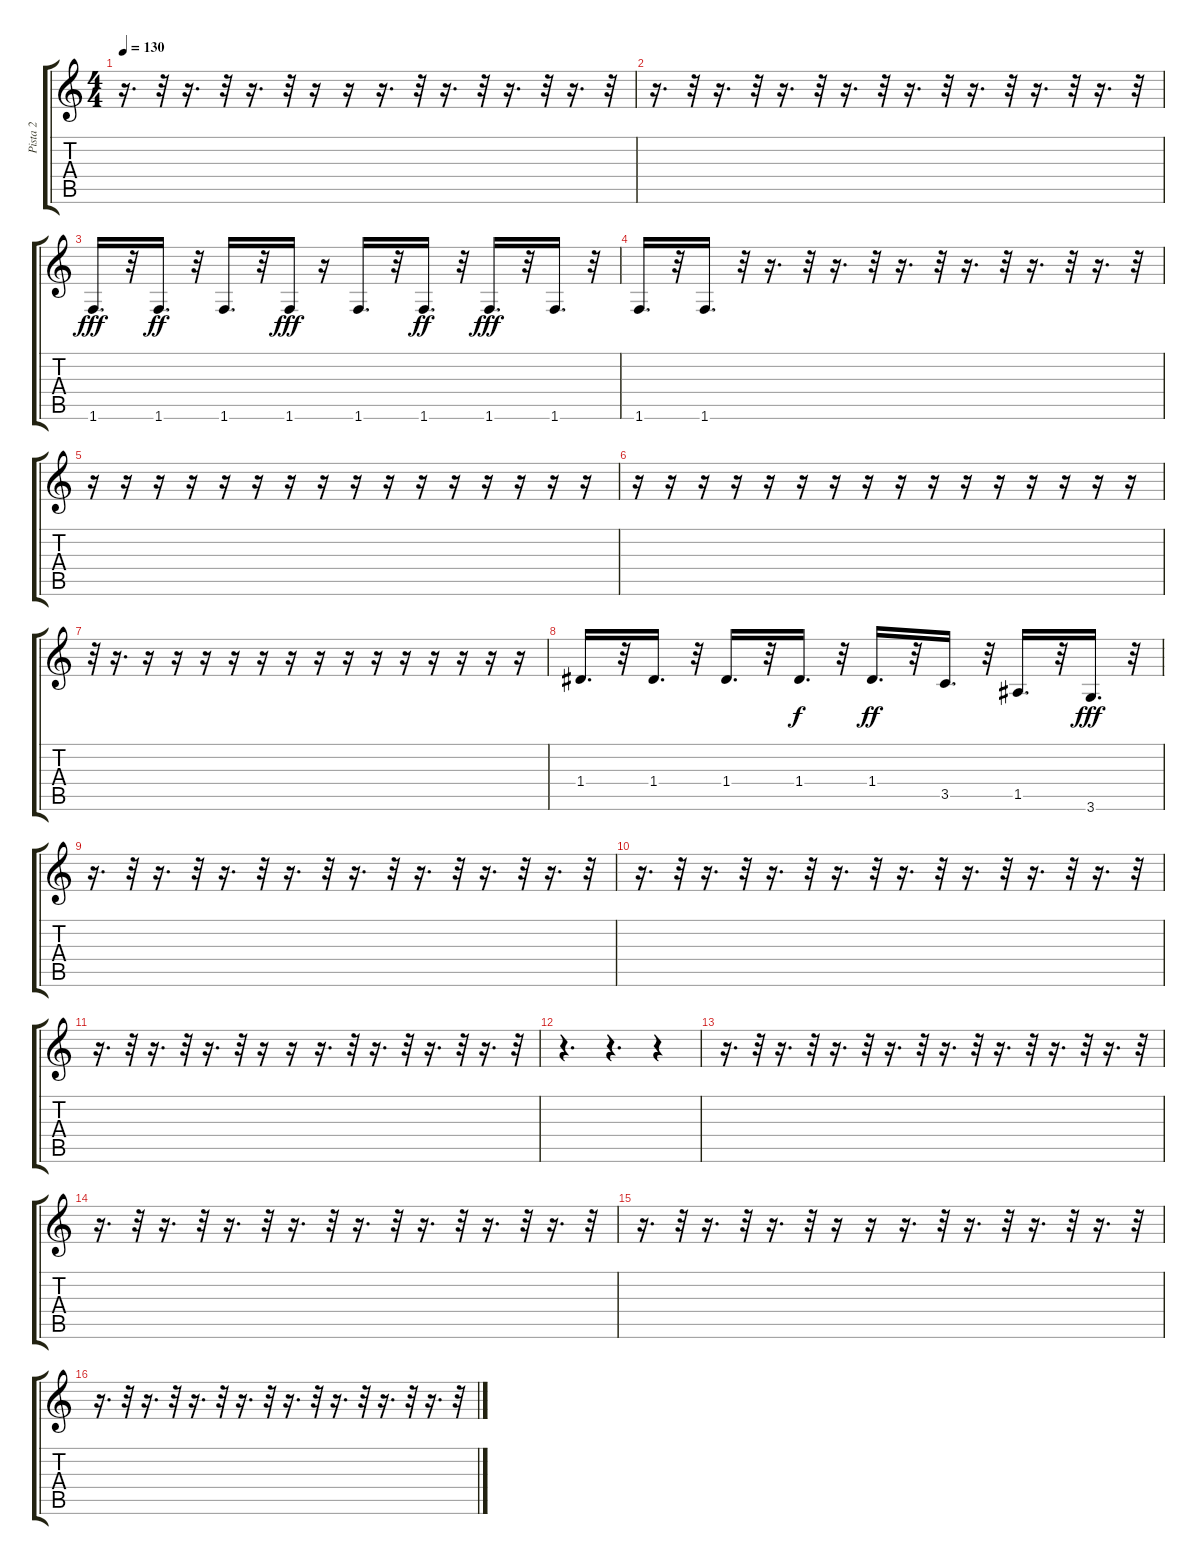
\track ("Pista 2" "Pista 2") {instrument fretlessbass}
\staff {score tabs}
\tuning (E4 B3 G3 D3 A2 E2) {hide}
\ts (4 4)
\tempo 130
\clef g2
\ks c
r.16{d dy f} r.32 r.16{d} r.32 r.16{d} r.32 r.16 r.16 r.16{d} r.32 r.16{d} r.32 r.16{d} r.32 r.16{d} r.32 |
r.16{d} r.32 r.16{d} r.32 r.16{d} r.32 r.16{d} r.32 r.16{d} r.32 r.16{d} r.32 r.16{d} r.32 r.16{d} r.32 |
1.6.16{d dy fff} r.32 1.6.16{d dy ff} r.32 1.6.16{d} r.32 1.6.16{dy fff} r.16 1.6.16{d} r.32 1.6.16{d dy ff} r.32 1.6.16{d dy fff} r.32 1.6.16{d} r.32 |
1.6.16{d} r.32 1.6.16{d} r.32 r.16{d} r.32 r.16{d} r.32 r.16{d} r.32 r.16{d} r.32 r.16{d} r.32 r.16{d} r.32 |
r.16 r.16 r.16 r.16 r.16 r.16 r.16 r.16 r.16 r.16 r.16 r.16 r.16 r.16 r.16 r.16 |
r.16 r.16 r.16 r.16 r.16 r.16 r.16 r.16 r.16 r.16 r.16 r.16 r.16 r.16 r.16 r.16 |
r.32 r.16{d} r.16 r.16 r.16 r.16 r.16 r.16 r.16 r.16 r.16 r.16 r.16 r.16 r.16 r.16 |
1.4.16{d} r.32 1.4.16{d} r.32 1.4.16{d} r.32 1.4.16{d dy f} r.32 1.4.16{d dy ff} r.32 3.5.16{d} r.32 1.5.16{d} r.32 3.6.16{d dy fff} r.32 |
r.16{d} r.32 r.16{d} r.32 r.16{d} r.32 r.16{d} r.32 r.16{d} r.32 r.16{d} r.32 r.16{d} r.32 r.16{d} r.32 |
r.16{d} r.32 r.16{d} r.32 r.16{d} r.32 r.16{d} r.32 r.16{d} r.32 r.16{d} r.32 r.16{d} r.32 r.16{d} r.32 |
r.16{d} r.32 r.16{d} r.32 r.16{d} r.32 r.16 r.16 r.16{d} r.32 r.16{d} r.32 r.16{d} r.32 r.16{d} r.32 |
r.4{d} r.4{d} r.4 |
r.16{d} r.32 r.16{d} r.32 r.16{d} r.32 r.16{d} r.32 r.16{d} r.32 r.16{d} r.32 r.16{d} r.32 r.16{d} r.32 |
r.16{d} r.32 r.16{d} r.32 r.16{d} r.32 r.16{d} r.32 r.16{d} r.32 r.16{d} r.32 r.16{d} r.32 r.16{d} r.32 |
r.16{d} r.32 r.16{d} r.32 r.16{d} r.32 r.16 r.16 r.16{d} r.32 r.16{d} r.32 r.16{d} r.32 r.16{d} r.32 |
r.16{d} r.32 r.16{d} r.32 r.16{d} r.32 r.16{d} r.32 r.16{d} r.32 r.16{d} r.32 r.16{d} r.32 r.16{d} r.32
